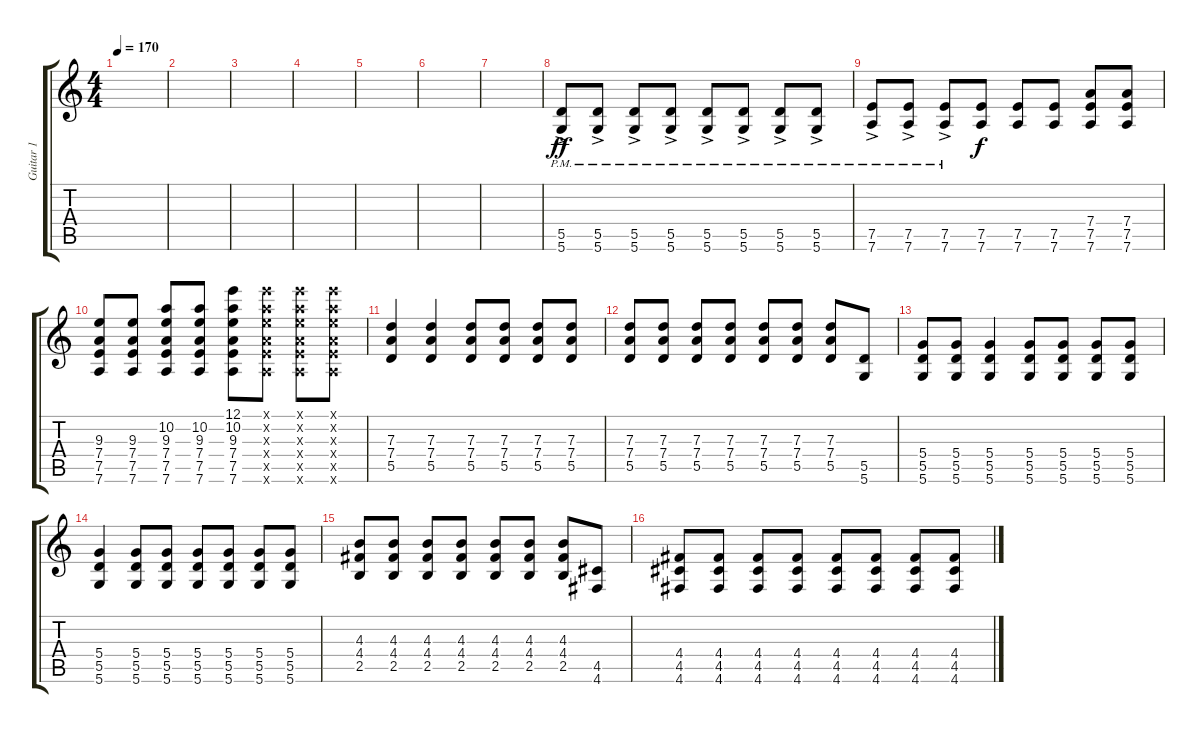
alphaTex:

\track ("Guitar 1" "Guitar 1") {instrument distortionguitar}
\staff {score tabs}
\tuning (E4 B3 G3 D3 A2 D2) {hide}
\ts (4 4)
\tempo 170
\clef g2
\ks c
|
|
|
|
|
|
|
(5.5{ac pm} 5.6{ac pm}).8{dy ff} (5.5{ac pm} 5.6{ac pm}).8 (5.5{ac pm} 5.6{ac pm}).8 (5.5{ac pm} 5.6{ac pm}).8 (5.5{ac pm} 5.6{ac pm}).8 (5.5{ac pm} 5.6{ac pm}).8 (5.5{ac pm} 5.6{ac pm}).8 (5.5{ac pm} 5.6{ac pm}).8 |
(7.5{ac pm} 7.6{ac pm}).8 (7.5{ac pm} 7.6{ac pm}).8 (7.5{ac pm} 7.6{ac pm}).8 (7.5 7.6).8{dy f} (7.5 7.6).8 (7.5 7.6).8 (7.4 7.5 7.6).8 (7.4 7.5 7.6).8 |
(9.3 7.4 7.5 7.6).8 (9.3 7.4 7.5 7.6).8 (10.2 9.3 7.4 7.5 7.6).8 (10.2 9.3 7.4 7.5 7.6).8 (12.1 10.2 9.3 7.4 7.5 7.6).8 (12.1{x} 10.2{x} 9.3{x} 7.4{x} 7.5{x} 7.6{x}).8 (12.1{x} 10.2{x} 9.3{x} 7.4{x} 7.5{x} 7.6{x}).8 (12.1{x} 10.2{x} 9.3{x} 7.4{x} 7.5{x} 7.6{x}).8 |
(7.3 7.4 5.5).4 (7.3 7.4 5.5).4 (7.3 7.4 5.5).8 (7.3 7.4 5.5).8 (7.3 7.4 5.5).8 (7.3 7.4 5.5).8 |
(7.3 7.4 5.5).8 (7.3 7.4 5.5).8 (7.3 7.4 5.5).8 (7.3 7.4 5.5).8 (7.3 7.4 5.5).8 (7.3 7.4 5.5).8 (7.3 7.4 5.5).8 (5.5 5.6).8 |
(5.4 5.5 5.6).8 (5.4 5.5 5.6).8 (5.4 5.5 5.6).4 (5.4 5.5 5.6).8 (5.4 5.5 5.6).8 (5.4 5.5 5.6).8 (5.4 5.5 5.6).8 |
(5.4 5.5 5.6).4 (5.4 5.5 5.6).8 (5.4 5.5 5.6).8 (5.4 5.5 5.6).8 (5.4 5.5 5.6).8 (5.4 5.5 5.6).8 (5.4 5.5 5.6).8 |
(4.3 4.4 2.5).8 (4.3 4.4 2.5).8 (4.3 4.4 2.5).8 (4.3 4.4 2.5).8 (4.3 4.4 2.5).8 (4.3 4.4 2.5).8 (4.3 4.4 2.5).8 (4.5 4.6).8 |
(4.4 4.5 4.6).8 (4.4 4.5 4.6).8 (4.4 4.5 4.6).8 (4.4 4.5 4.6).8 (4.4 4.5 4.6).8 (4.4 4.5 4.6).8 (4.4 4.5 4.6).8 (4.4 4.5 4.6).8
